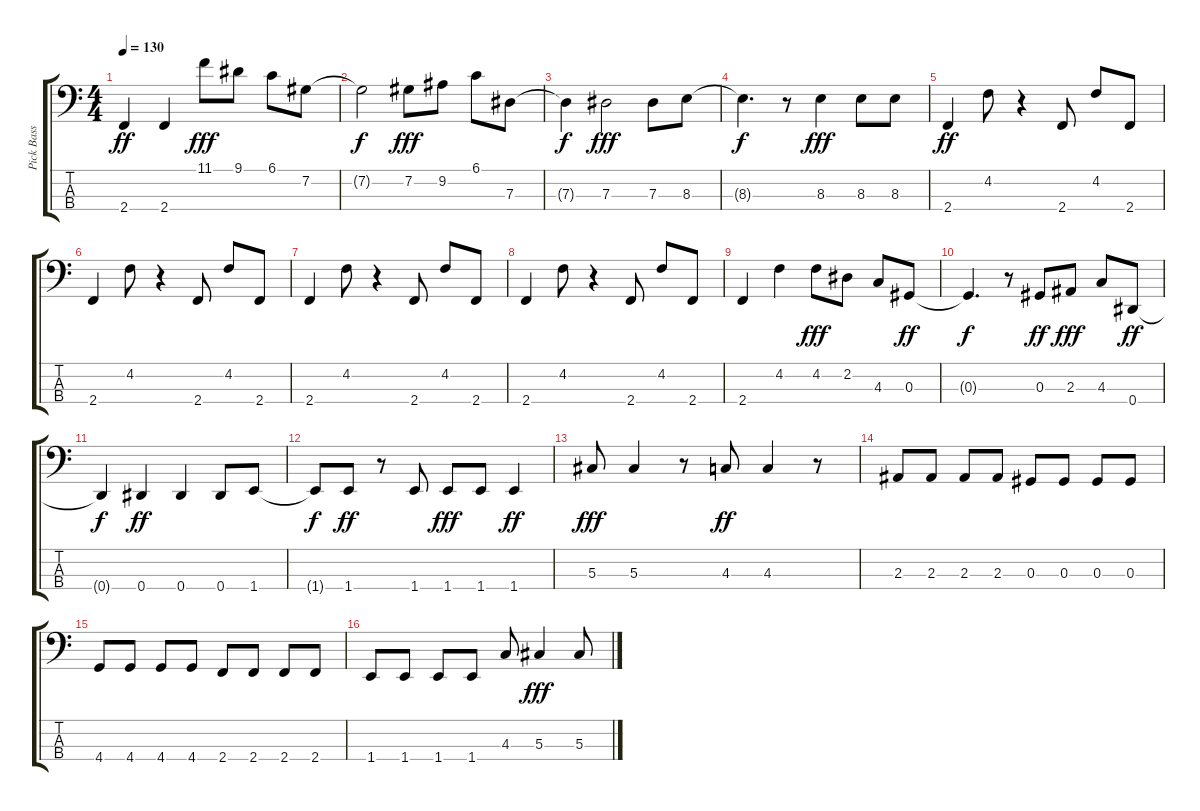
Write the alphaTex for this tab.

\track ("Pick Bass" "Pick Bass") {instrument electricbasspick}
\staff {score tabs}
\tuning (Gb2 Db2 Ab1 Eb1) {hide}
\ts (4 4)
\tempo 130
\clef f4
\ks c
2.4.4{dy ff} 2.4.4 11.1.8{dy fff} 9.1.8 6.1.8 7.2.8 |
7.2{t}.2{dy f} 7.2.8{dy fff} 9.2.8 6.1.8 7.3.8 |
7.3{t}.4{dy f} 7.3.2{dy fff} 7.3.8 8.3.8 |
8.3{t}.4{d dy f} r.8 8.3.4{dy fff} 8.3.8 8.3.8 |
2.4.4{dy ff} 4.2.8 r.4 2.4.8 4.2.8 2.4.8 |
2.4.4 4.2.8 r.4 2.4.8 4.2.8 2.4.8 |
2.4.4 4.2.8 r.4 2.4.8 4.2.8 2.4.8 |
2.4.4 4.2.8 r.4 2.4.8 4.2.8 2.4.8 |
2.4.4 4.2.4 4.2.8{dy fff} 2.2.8 4.3.8 0.3.8{dy ff} |
0.3{t}.4{d dy f} r.8 0.3.8{dy ff} 2.3.8{dy fff} 4.3.8 0.4.8{dy ff} |
0.4{t}.4{dy f} 0.4.4{dy ff} 0.4.4 0.4.8 1.4.8 |
1.4{t}.8{dy f} 1.4.8{dy ff} r.8 1.4.8 1.4.8{dy fff} 1.4.8 1.4.4{dy ff} |
5.3.8{dy fff} 5.3.4 r.8 4.3.8{dy ff} 4.3.4 r.8 |
2.3.8 2.3.8 2.3.8 2.3.8 0.3.8 0.3.8 0.3.8 0.3.8 |
4.4.8 4.4.8 4.4.8 4.4.8 2.4.8 2.4.8 2.4.8 2.4.8 |
1.4.8 1.4.8 1.4.8 1.4.8 4.3.8 5.3.4{dy fff} 5.3.8
